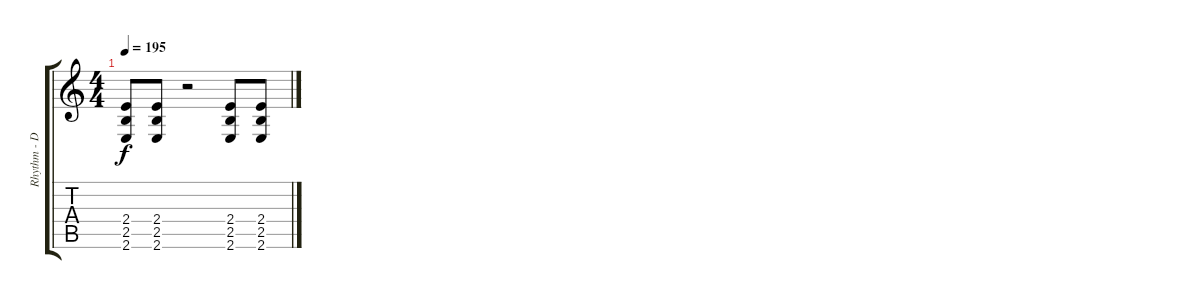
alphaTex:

\track ("Rhythm - Deryck" "Rhythm - D") {instrument distortionguitar}
\staff {score tabs}
\tuning (E4 B3 G3 D3 A2 D2) {hide}
\ts (4 4)
\tempo 195
\clef g2
\ks c
(2.4 2.5 2.6).8{dy f} (2.4 2.5 2.6).8 r.2 (2.4 2.5 2.6).8 (2.4 2.5 2.6).8
